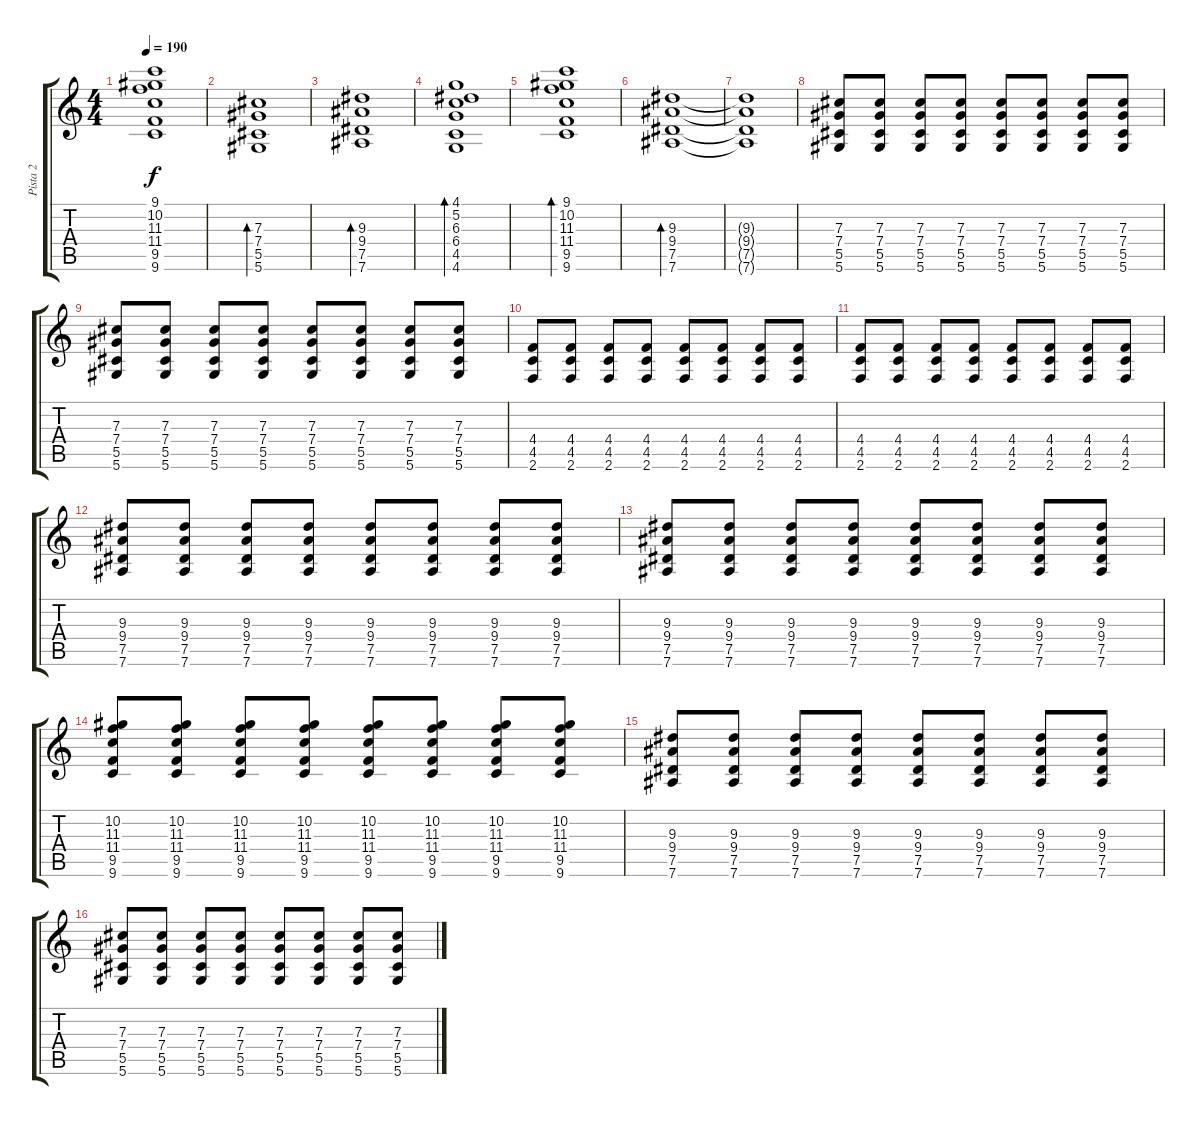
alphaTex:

\track ("Pista 2" "Pista 2") {instrument overdrivenguitar}
\staff {score tabs}
\tuning (Eb4 Bb3 Gb3 Db3 Ab2 Eb2) {hide}
\ts (4 4)
\tempo 190
\clef g2
\ks c
(9.1{t} 10.2{t} 11.3{t} 11.4{t} 9.5{t} 9.6{t}).1{dy f} |
(7.3 7.4 5.5 5.6).1{bd 120 instrument electricguitarclean} |
(9.3 9.4 7.5 7.6).1{bd 120} |
(4.1 5.2 6.3 6.4 4.5 4.6).1{bd 120} |
(9.1 10.2 11.3 11.4 9.5 9.6).1{bd 120} |
(9.3 9.4 7.5 7.6).1{bd 120} |
(9.3{t} 9.4{t} 7.5{t} 7.6{t}).1 |
(7.3 7.4 5.5 5.6).8{instrument overdrivenguitar} (7.3 7.4 5.5 5.6).8 (7.3 7.4 5.5 5.6).8 (7.3 7.4 5.5 5.6).8 (7.3 7.4 5.5 5.6).8 (7.3 7.4 5.5 5.6).8 (7.3 7.4 5.5 5.6).8 (7.3 7.4 5.5 5.6).8 |
(7.3 7.4 5.5 5.6).8 (7.3 7.4 5.5 5.6).8 (7.3 7.4 5.5 5.6).8 (7.3 7.4 5.5 5.6).8 (7.3 7.4 5.5 5.6).8 (7.3 7.4 5.5 5.6).8 (7.3 7.4 5.5 5.6).8 (7.3 7.4 5.5 5.6).8 |
(4.4 4.5 2.6).8 (4.4 4.5 2.6).8 (4.4 4.5 2.6).8 (4.4 4.5 2.6).8 (4.4 4.5 2.6).8 (4.4 4.5 2.6).8 (4.4 4.5 2.6).8 (4.4 4.5 2.6).8 |
(4.4 4.5 2.6).8 (4.4 4.5 2.6).8 (4.4 4.5 2.6).8 (4.4 4.5 2.6).8 (4.4 4.5 2.6).8 (4.4 4.5 2.6).8 (4.4 4.5 2.6).8 (4.4 4.5 2.6).8 |
(9.3 9.4 7.5 7.6).8 (9.3 9.4 7.5 7.6).8 (9.3 9.4 7.5 7.6).8 (9.3 9.4 7.5 7.6).8 (9.3 9.4 7.5 7.6).8 (9.3 9.4 7.5 7.6).8 (9.3 9.4 7.5 7.6).8 (9.3 9.4 7.5 7.6).8 |
(9.3 9.4 7.5 7.6).8 (9.3 9.4 7.5 7.6).8 (9.3 9.4 7.5 7.6).8 (9.3 9.4 7.5 7.6).8 (9.3 9.4 7.5 7.6).8 (9.3 9.4 7.5 7.6).8 (9.3 9.4 7.5 7.6).8 (9.3 9.4 7.5 7.6).8 |
(10.2 11.3 11.4 9.5 9.6).8 (10.2 11.3 11.4 9.5 9.6).8 (10.2 11.3 11.4 9.5 9.6).8 (10.2 11.3 11.4 9.5 9.6).8 (10.2 11.3 11.4 9.5 9.6).8 (10.2 11.3 11.4 9.5 9.6).8 (10.2 11.3 11.4 9.5 9.6).8 (10.2 11.3 11.4 9.5 9.6).8 |
(9.3 9.4 7.5 7.6).8 (9.3 9.4 7.5 7.6).8 (9.3 9.4 7.5 7.6).8 (9.3 9.4 7.5 7.6).8 (9.3 9.4 7.5 7.6).8 (9.3 9.4 7.5 7.6).8 (9.3 9.4 7.5 7.6).8 (9.3 9.4 7.5 7.6).8 |
(7.3 7.4 5.5 5.6).8 (7.3 7.4 5.5 5.6).8 (7.3 7.4 5.5 5.6).8 (7.3 7.4 5.5 5.6).8 (7.3 7.4 5.5 5.6).8 (7.3 7.4 5.5 5.6).8 (7.3 7.4 5.5 5.6).8 (7.3 7.4 5.5 5.6).8
